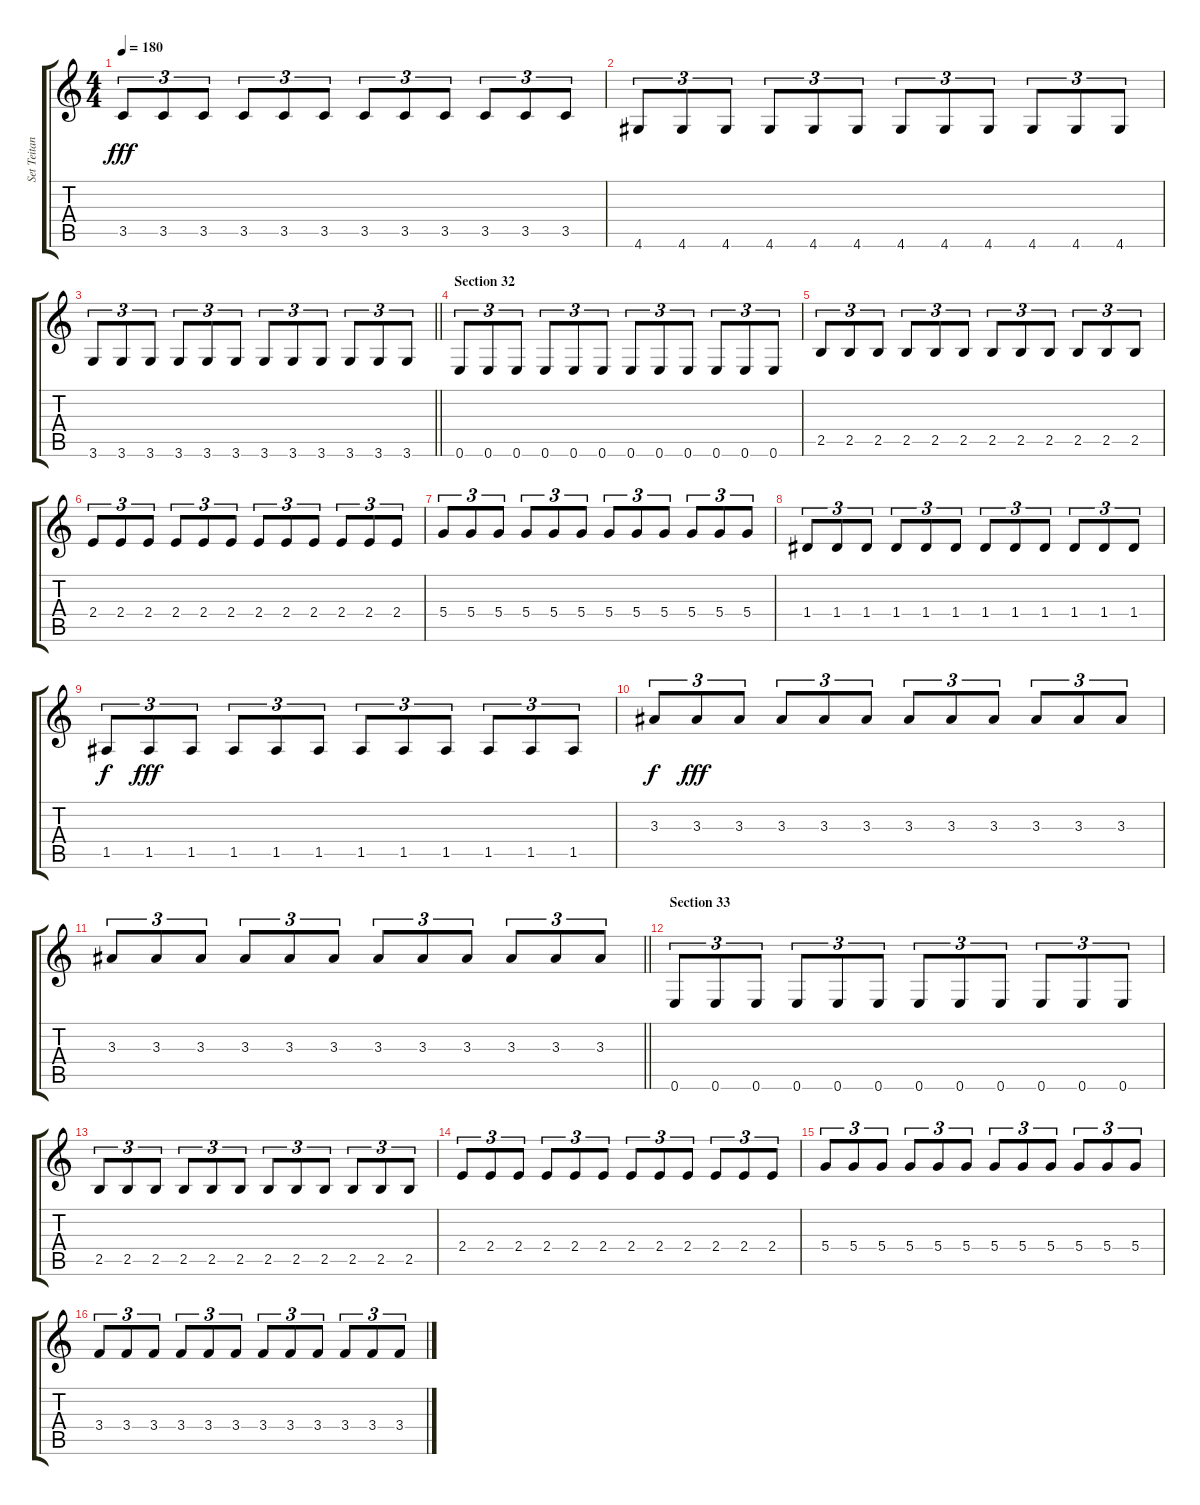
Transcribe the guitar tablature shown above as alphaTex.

\track ("Set Teitan" "Set Teitan") {instrument distortionguitar}
\staff {score tabs}
\tuning (E4 B3 G3 D3 A2 E2) {hide}
\ts (4 4)
\tempo 180
\clef g2
\ks c
3.5.8{tu (3 2) dy fff} 3.5.8{tu (3 2)} 3.5.8{tu (3 2)} 3.5.8{tu (3 2)} 3.5.8{tu (3 2)} 3.5.8{tu (3 2)} 3.5.8{tu (3 2)} 3.5.8{tu (3 2)} 3.5.8{tu (3 2)} 3.5.8{tu (3 2)} 3.5.8{tu (3 2)} 3.5.8{tu (3 2)} |
4.6.8{tu (3 2)} 4.6.8{tu (3 2)} 4.6.8{tu (3 2)} 4.6.8{tu (3 2)} 4.6.8{tu (3 2)} 4.6.8{tu (3 2)} 4.6.8{tu (3 2)} 4.6.8{tu (3 2)} 4.6.8{tu (3 2)} 4.6.8{tu (3 2)} 4.6.8{tu (3 2)} 4.6.8{tu (3 2)} |
\barLineRight lightlight
3.6.8{tu (3 2)} 3.6.8{tu (3 2)} 3.6.8{tu (3 2)} 3.6.8{tu (3 2)} 3.6.8{tu (3 2)} 3.6.8{tu (3 2)} 3.6.8{tu (3 2)} 3.6.8{tu (3 2)} 3.6.8{tu (3 2)} 3.6.8{tu (3 2)} 3.6.8{tu (3 2)} 3.6.8{tu (3 2)} |
\section ("" "Section 32")
0.6.8{tu (3 2)} 0.6.8{tu (3 2)} 0.6.8{tu (3 2)} 0.6.8{tu (3 2)} 0.6.8{tu (3 2)} 0.6.8{tu (3 2)} 0.6.8{tu (3 2)} 0.6.8{tu (3 2)} 0.6.8{tu (3 2)} 0.6.8{tu (3 2)} 0.6.8{tu (3 2)} 0.6.8{tu (3 2)} |
2.5.8{tu (3 2)} 2.5.8{tu (3 2)} 2.5.8{tu (3 2)} 2.5.8{tu (3 2)} 2.5.8{tu (3 2)} 2.5.8{tu (3 2)} 2.5.8{tu (3 2)} 2.5.8{tu (3 2)} 2.5.8{tu (3 2)} 2.5.8{tu (3 2)} 2.5.8{tu (3 2)} 2.5.8{tu (3 2)} |
2.4.8{tu (3 2)} 2.4.8{tu (3 2)} 2.4.8{tu (3 2)} 2.4.8{tu (3 2)} 2.4.8{tu (3 2)} 2.4.8{tu (3 2)} 2.4.8{tu (3 2)} 2.4.8{tu (3 2)} 2.4.8{tu (3 2)} 2.4.8{tu (3 2)} 2.4.8{tu (3 2)} 2.4.8{tu (3 2)} |
5.4.8{tu (3 2)} 5.4.8{tu (3 2)} 5.4.8{tu (3 2)} 5.4.8{tu (3 2)} 5.4.8{tu (3 2)} 5.4.8{tu (3 2)} 5.4.8{tu (3 2)} 5.4.8{tu (3 2)} 5.4.8{tu (3 2)} 5.4.8{tu (3 2)} 5.4.8{tu (3 2)} 5.4.8{tu (3 2)} |
1.4.8{tu (3 2)} 1.4.8{tu (3 2)} 1.4.8{tu (3 2)} 1.4.8{tu (3 2)} 1.4.8{tu (3 2)} 1.4.8{tu (3 2)} 1.4.8{tu (3 2)} 1.4.8{tu (3 2)} 1.4.8{tu (3 2)} 1.4.8{tu (3 2)} 1.4.8{tu (3 2)} 1.4.8{tu (3 2)} |
1.5.8{tu (3 2) dy f} 1.5.8{tu (3 2) dy fff} 1.5.8{tu (3 2)} 1.5.8{tu (3 2)} 1.5.8{tu (3 2)} 1.5.8{tu (3 2)} 1.5.8{tu (3 2)} 1.5.8{tu (3 2)} 1.5.8{tu (3 2)} 1.5.8{tu (3 2)} 1.5.8{tu (3 2)} 1.5.8{tu (3 2)} |
3.3.8{tu (3 2) dy f} 3.3.8{tu (3 2) dy fff} 3.3.8{tu (3 2)} 3.3.8{tu (3 2)} 3.3.8{tu (3 2)} 3.3.8{tu (3 2)} 3.3.8{tu (3 2)} 3.3.8{tu (3 2)} 3.3.8{tu (3 2)} 3.3.8{tu (3 2)} 3.3.8{tu (3 2)} 3.3.8{tu (3 2)} |
\barLineRight lightlight
3.3.8{tu (3 2)} 3.3.8{tu (3 2)} 3.3.8{tu (3 2)} 3.3.8{tu (3 2)} 3.3.8{tu (3 2)} 3.3.8{tu (3 2)} 3.3.8{tu (3 2)} 3.3.8{tu (3 2)} 3.3.8{tu (3 2)} 3.3.8{tu (3 2)} 3.3.8{tu (3 2)} 3.3.8{tu (3 2)} |
\section ("" "Section 33")
0.6.8{tu (3 2)} 0.6.8{tu (3 2)} 0.6.8{tu (3 2)} 0.6.8{tu (3 2)} 0.6.8{tu (3 2)} 0.6.8{tu (3 2)} 0.6.8{tu (3 2)} 0.6.8{tu (3 2)} 0.6.8{tu (3 2)} 0.6.8{tu (3 2)} 0.6.8{tu (3 2)} 0.6.8{tu (3 2)} |
2.5.8{tu (3 2)} 2.5.8{tu (3 2)} 2.5.8{tu (3 2)} 2.5.8{tu (3 2)} 2.5.8{tu (3 2)} 2.5.8{tu (3 2)} 2.5.8{tu (3 2)} 2.5.8{tu (3 2)} 2.5.8{tu (3 2)} 2.5.8{tu (3 2)} 2.5.8{tu (3 2)} 2.5.8{tu (3 2)} |
2.4.8{tu (3 2)} 2.4.8{tu (3 2)} 2.4.8{tu (3 2)} 2.4.8{tu (3 2)} 2.4.8{tu (3 2)} 2.4.8{tu (3 2)} 2.4.8{tu (3 2)} 2.4.8{tu (3 2)} 2.4.8{tu (3 2)} 2.4.8{tu (3 2)} 2.4.8{tu (3 2)} 2.4.8{tu (3 2)} |
5.4.8{tu (3 2)} 5.4.8{tu (3 2)} 5.4.8{tu (3 2)} 5.4.8{tu (3 2)} 5.4.8{tu (3 2)} 5.4.8{tu (3 2)} 5.4.8{tu (3 2)} 5.4.8{tu (3 2)} 5.4.8{tu (3 2)} 5.4.8{tu (3 2)} 5.4.8{tu (3 2)} 5.4.8{tu (3 2)} |
3.4.8{tu (3 2)} 3.4.8{tu (3 2)} 3.4.8{tu (3 2)} 3.4.8{tu (3 2)} 3.4.8{tu (3 2)} 3.4.8{tu (3 2)} 3.4.8{tu (3 2)} 3.4.8{tu (3 2)} 3.4.8{tu (3 2)} 3.4.8{tu (3 2)} 3.4.8{tu (3 2)} 3.4.8{tu (3 2)}
